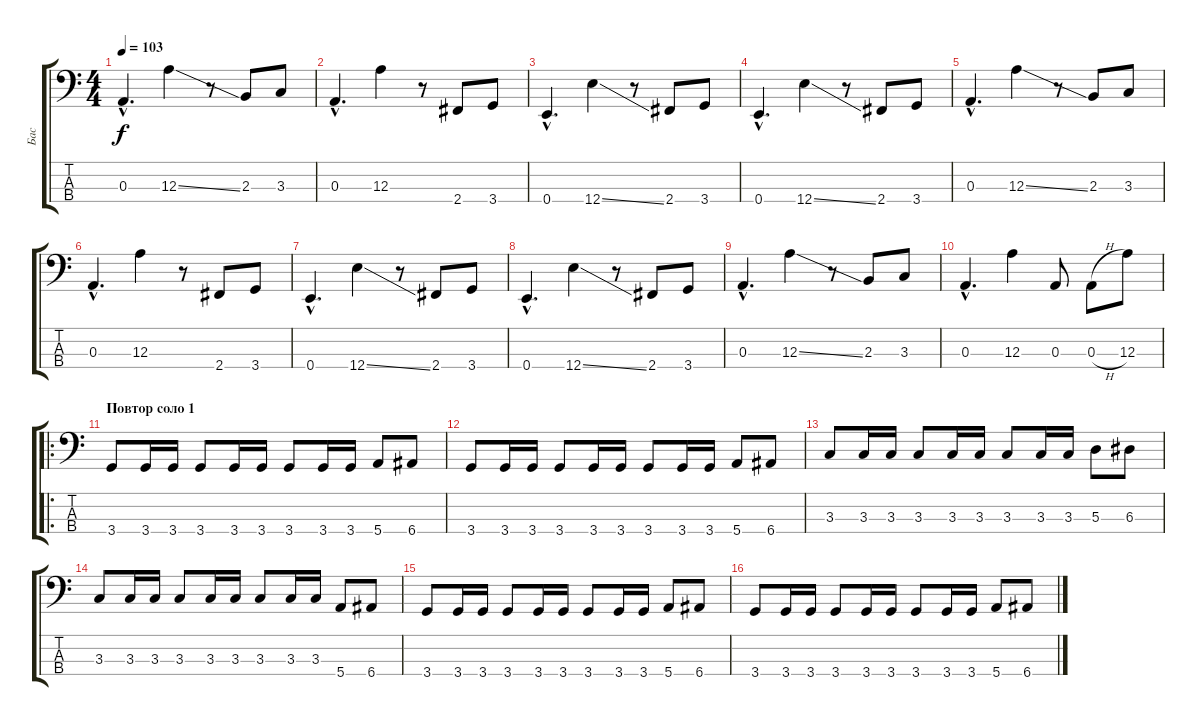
\track ("Бас" "Бас") {instrument electricbassfinger}
\staff {score tabs}
\tuning (G2 D2 A1 E1) {hide}
\ts (4 4)
\tempo 103
\clef f4
\ks c
0.3{hac}.4{d dy f} 12.3{ss}.4 r.8 2.3.8 3.3.8 |
0.3{hac}.4{d} 12.3.4 r.8 2.4.8 3.4.8 |
0.4{hac}.4{d} 12.4{ss}.4 r.8 2.4.8 3.4.8 |
0.4{hac}.4{d} 12.4{ss}.4 r.8 2.4.8 3.4.8 |
0.3{hac}.4{d} 12.3{ss}.4 r.8 2.3.8 3.3.8 |
0.3{hac}.4{d} 12.3.4 r.8 2.4.8 3.4.8 |
0.4{hac}.4{d} 12.4{ss}.4 r.8 2.4.8 3.4.8 |
0.4{hac}.4{d} 12.4{ss}.4 r.8 2.4.8 3.4.8 |
0.3{hac}.4{d} 12.3{ss}.4 r.8 2.3.8 3.3.8 |
0.3{hac}.4{d} 12.3.4 0.3.8 0.3{h}.8 12.3.8 |
\ro
\section ("" "Повтор соло 1")
3.4.8 3.4.16 3.4.16 3.4.8 3.4.16 3.4.16 3.4.8 3.4.16 3.4.16 5.4.8 6.4.8 |
3.4.8 3.4.16 3.4.16 3.4.8 3.4.16 3.4.16 3.4.8 3.4.16 3.4.16 5.4.8 6.4.8 |
3.3.8 3.3.16 3.3.16 3.3.8 3.3.16 3.3.16 3.3.8 3.3.16 3.3.16 5.3.8 6.3.8 |
3.3.8 3.3.16 3.3.16 3.3.8 3.3.16 3.3.16 3.3.8 3.3.16 3.3.16 5.4.8 6.4.8 |
3.4.8 3.4.16 3.4.16 3.4.8 3.4.16 3.4.16 3.4.8 3.4.16 3.4.16 5.4.8 6.4.8 |
3.4.8 3.4.16 3.4.16 3.4.8 3.4.16 3.4.16 3.4.8 3.4.16 3.4.16 5.4.8 6.4.8
